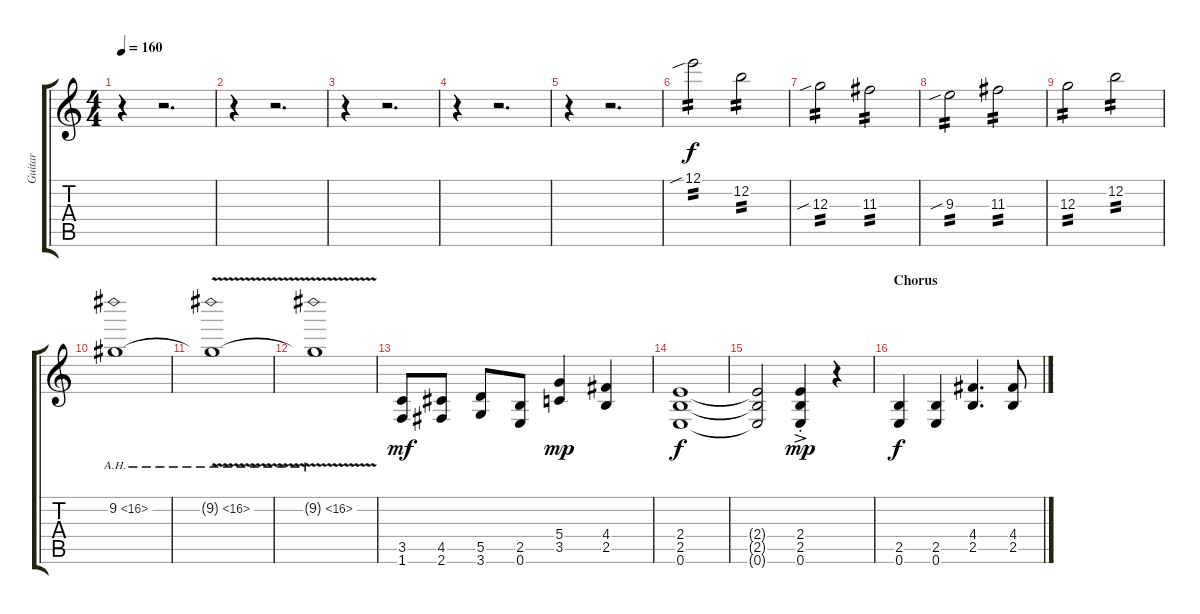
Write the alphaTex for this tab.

\track ("Guitar" "Guitar") {instrument distortionguitar}
\staff {score tabs}
\tuning (E4 B3 G3 D3 A2 E2) {hide}
\ts (4 4)
\tempo 160
\clef g2
\ks c
r.4{dy f} r.2{d} |
r.4 r.2{d} |
r.4 r.2{d} |
r.4 r.2{d} |
r.4 r.2{d} |
12.1{sib}.2{tp 2} 12.2.2{tp 2} |
12.3{sib}.2{tp 2} 11.3.2{tp 2} |
9.3{sib}.2{tp 2} 11.3.2{tp 2} |
12.3.2{tp 2} 12.2.2{tp 2} |
9.2{ah 7}.1 |
9.2{ah 7 v t}.1 |
9.2{ah 7 v t}.1 |
(3.5 1.6).8{dy mf} (4.5 2.6).8 (5.5 3.6).8 (2.5 0.6).8 (5.4 3.5).4{dy mp} (4.4 2.5).4 |
(2.4 2.5 0.6).1{dy f} |
(2.4{t} 2.5{t} 0.6{t}).2 (2.4{ac st} 2.5{ac st} 0.6{ac st}).4{dy mp} r.4 |
\section ("" "Chorus")
(2.5 0.6).4{dy f} (2.5 0.6).4 (4.4 2.5).4{d} (4.4 2.5).8
